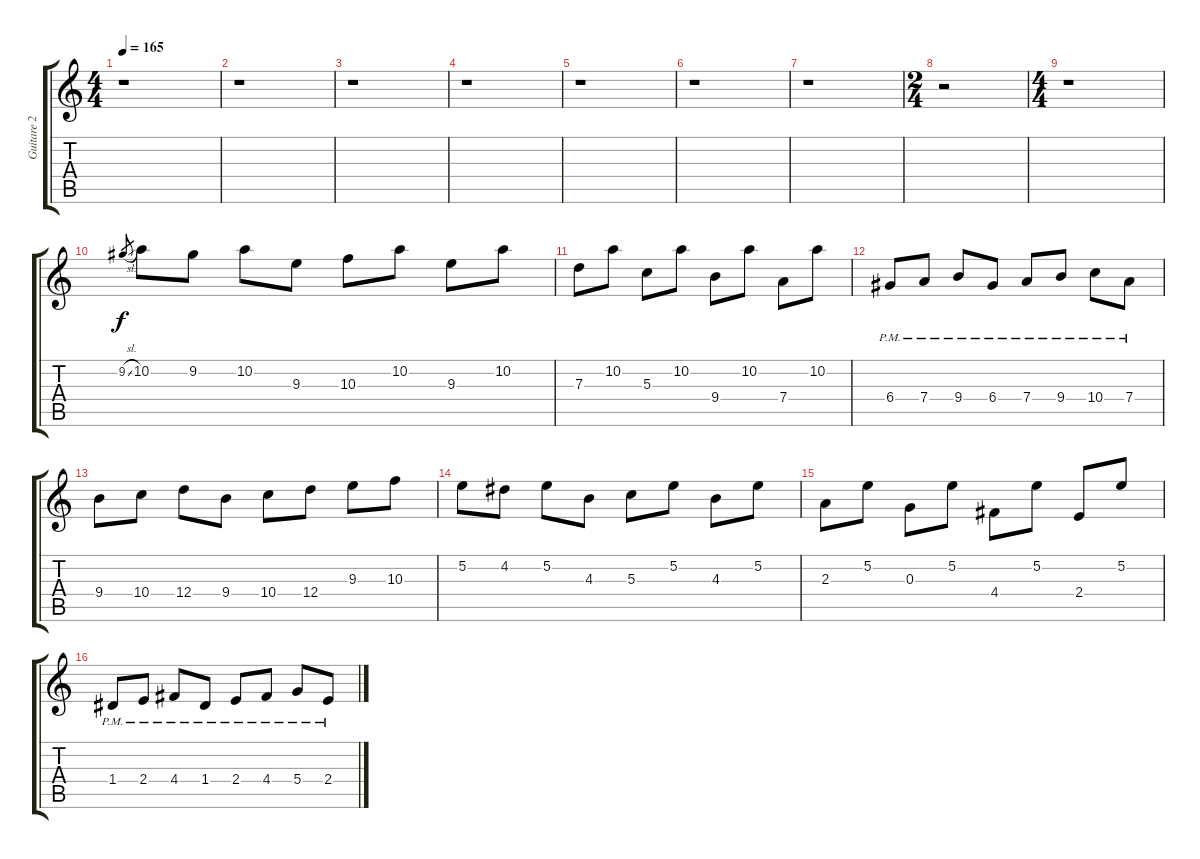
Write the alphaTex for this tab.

\track ("Guitare 2" "Guitare 2") {instrument overdrivenguitar}
\staff {score tabs}
\tuning (E4 B3 G3 D3 A2 E2) {hide}
\ts (4 4)
\tempo 165
\clef g2
\ks c
r.1{dy f} |
r.1 |
r.1 |
r.1 |
r.1 |
r.1 |
r.1 |
\ts (2 4)
r.2 |
\ts (4 4)
r.1 |
9.2{sl}.8{gr} 10.2.8 9.2.8 10.2.8 9.3.8 10.3.8 10.2.8 9.3.8 10.2.8 |
7.3.8 10.2.8 5.3.8 10.2.8 9.4.8 10.2.8 7.4.8 10.2.8 |
6.4{pm}.8 7.4{pm}.8 9.4{pm}.8 6.4{pm}.8 7.4{pm}.8 9.4{pm}.8 10.4{pm}.8 7.4{pm}.8 |
9.4.8 10.4.8 12.4.8 9.4.8 10.4.8 12.4.8 9.3.8 10.3.8 |
5.2.8 4.2.8 5.2.8 4.3.8 5.3.8 5.2.8 4.3.8 5.2.8 |
2.3.8 5.2.8 0.3.8 5.2.8 4.4.8 5.2.8 2.4.8 5.2.8 |
1.4{pm}.8 2.4{pm}.8 4.4{pm}.8 1.4{pm}.8 2.4{pm}.8 4.4{pm}.8 5.4{pm}.8 2.4{pm}.8
